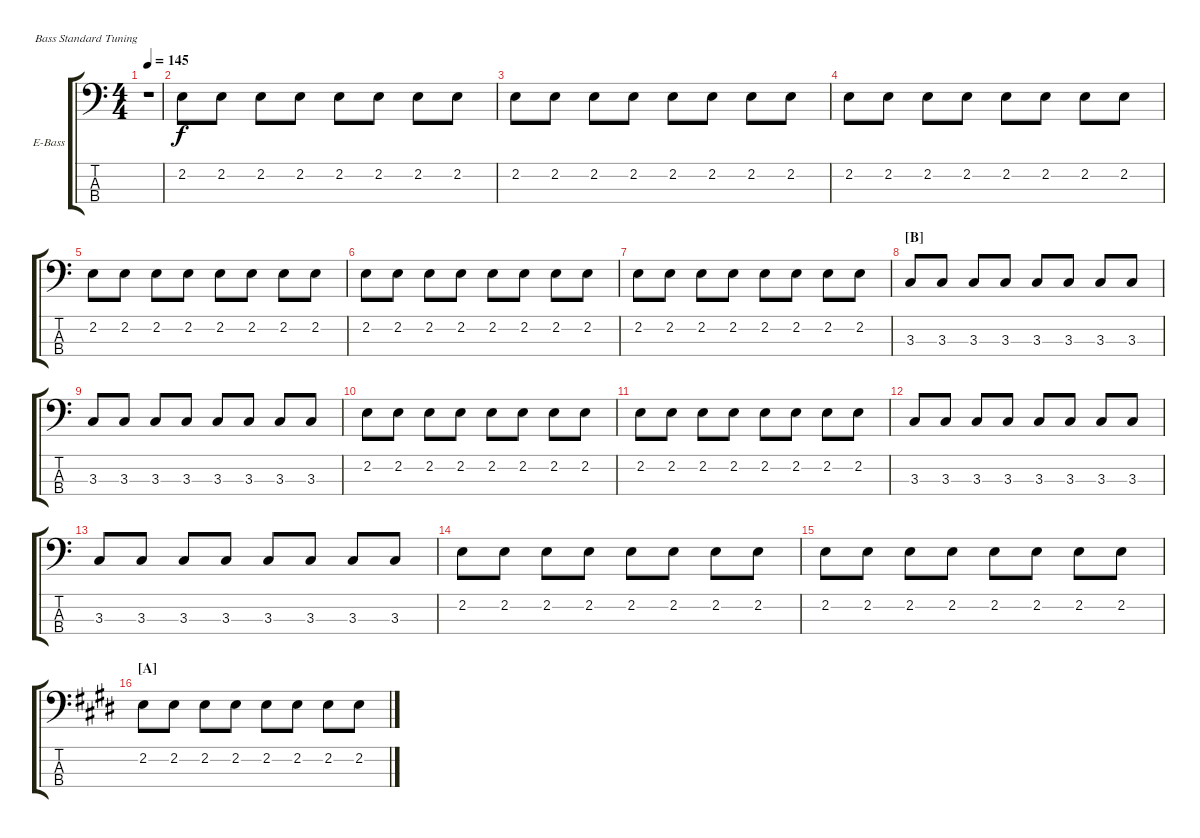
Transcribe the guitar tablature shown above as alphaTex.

\defaultSystemsLayout 4
\bracketExtendMode groupsimilarinstruments
\firstSystemTrackNameOrientation horizontal
\otherSystemsTrackNameOrientation horizontal
\track ("Nikolai Fraiture" "E-Bass") {instrument electricbassfinger}
\staff {score tabs}
\tuning (G2 D2 A1 E1)
\ts (4 4)
\ac
\tempo 145
\clef f4
\ks aminor
r.1{dy f instrument electricbassfinger} |
2.2.8 2.2.8 2.2.8 2.2.8 2.2.8 2.2.8 2.2.8 2.2.8 |
2.2.8 2.2.8 2.2.8 2.2.8 2.2.8 2.2.8 2.2.8 2.2.8 |
2.2.8 2.2.8 2.2.8 2.2.8 2.2.8 2.2.8 2.2.8 2.2.8 |
2.2.8 2.2.8 2.2.8 2.2.8 2.2.8 2.2.8 2.2.8 2.2.8 |
2.2.8 2.2.8 2.2.8 2.2.8 2.2.8 2.2.8 2.2.8 2.2.8 |
2.2.8 2.2.8 2.2.8 2.2.8 2.2.8 2.2.8 2.2.8 2.2.8 |
\section ("B" "")
3.3.8 3.3.8 3.3.8 3.3.8 3.3.8 3.3.8 3.3.8 3.3.8 |
3.3.8 3.3.8 3.3.8 3.3.8 3.3.8 3.3.8 3.3.8 3.3.8 |
2.2.8 2.2.8 2.2.8 2.2.8 2.2.8 2.2.8 2.2.8 2.2.8 |
2.2.8 2.2.8 2.2.8 2.2.8 2.2.8 2.2.8 2.2.8 2.2.8 |
3.3.8 3.3.8 3.3.8 3.3.8 3.3.8 3.3.8 3.3.8 3.3.8 |
3.3.8 3.3.8 3.3.8 3.3.8 3.3.8 3.3.8 3.3.8 3.3.8 |
2.2.8 2.2.8 2.2.8 2.2.8 2.2.8 2.2.8 2.2.8 2.2.8 |
2.2.8 2.2.8 2.2.8 2.2.8 2.2.8 2.2.8 2.2.8 2.2.8 |
\section ("A" "")
\ks e
2.2.8 2.2.8 2.2.8 2.2.8 2.2.8 2.2.8 2.2.8 2.2.8
